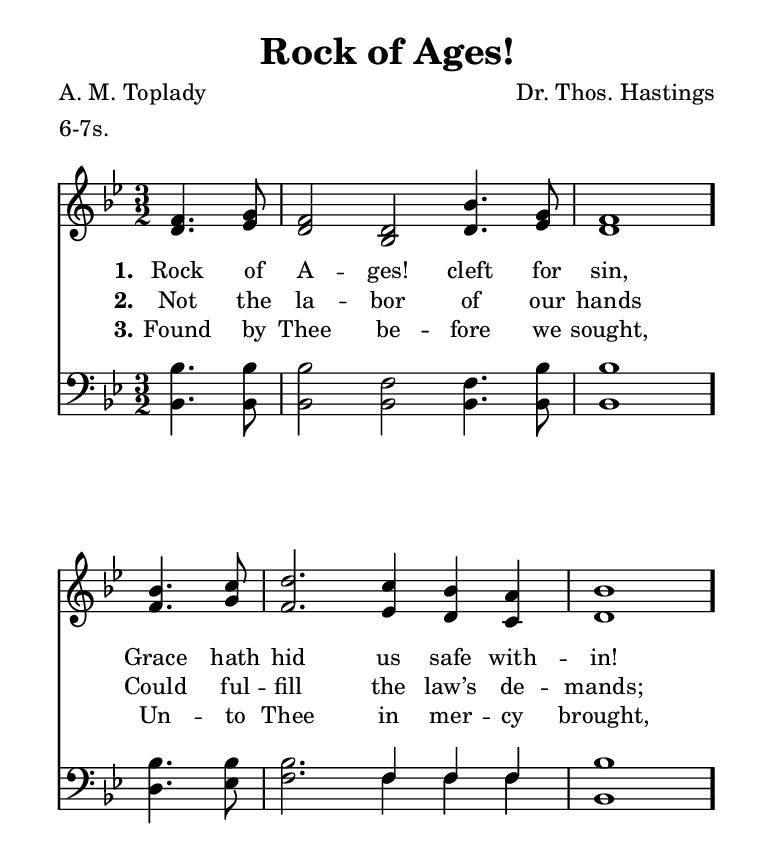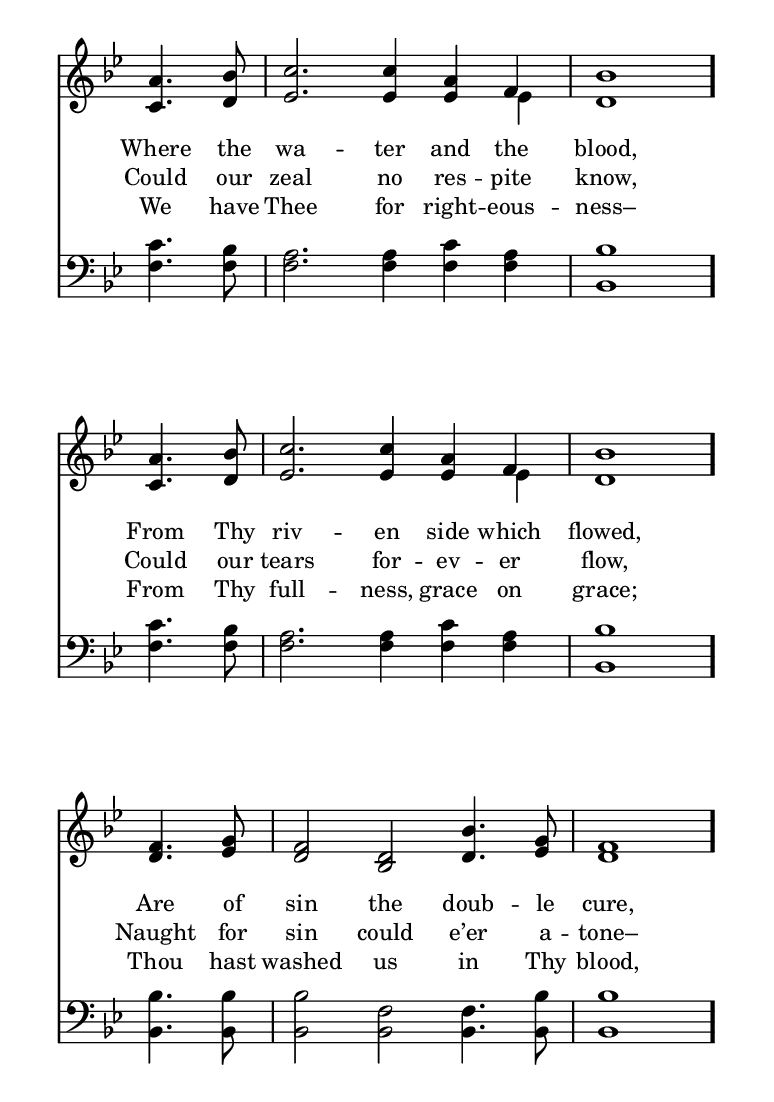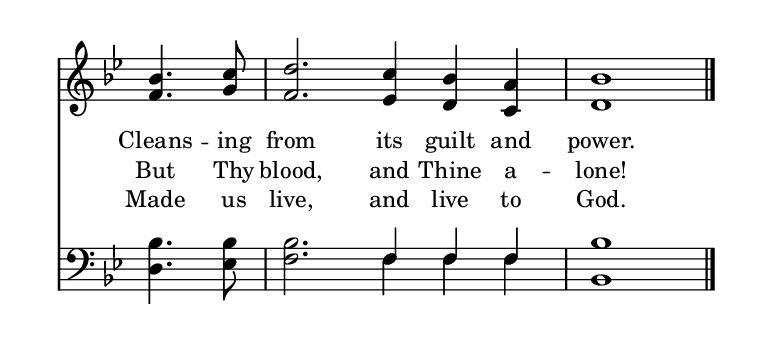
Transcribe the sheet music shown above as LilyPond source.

\include "common/global.ily"
\paper {
  \include "common/paper.ily"
  ragged-bottom = ##t
  system-system-spacing.padding = 11
}

\header{
  %gospel
  hymnnumber = "259"
  title = "Rock of Ages!"
  tunename = "Toplady"
  meter = "6-7s."
  poet = "A. M. Toplady"
  composer = "Dr. Thos. Hastings"
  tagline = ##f
}

global = {
  \include "common/overrides.ily"
  \override Staff.TimeSignature.style = #'numbered
  \time 3/2
  \override Score.MetronomeMark.transparent = ##t % hide all fermata changes too
  \tempo 2=70
  \key bes \major
  \partial 2
  \autoBeamOff
}

patternA = { c4. c8 | c2 c c4. c8 | c1 }
patternB = { c4. c8 | c2. c4 c c | c1 }

notesSoprano = {
\global
\relative c' {

  \changePitch \patternA { f g | f d bes' g | f }
  \changePitch \patternB { bes c | d c bes a | bes }
  \changePitch \patternB { a bes | c c a f | bes}
  \changePitch \patternB { a bes | c c a f | bes}
  \changePitch \patternA { f g | f d bes' g | f }
  \changePitch \patternB { bes c | d c bes a | bes }

  \bar "|."

}
}

notesAlto = {
\global
\relative e' {

  \changePitch \patternA { d ees | d bes d ees | d }
  \changePitch \patternB { f g | f ees d c | d }
  \changePitch \patternB { c d | ees ees ees ees | d }
  \changePitch \patternB { c d | ees ees ees ees | d }
  \changePitch \patternA { d ees | d bes d ees | d }
  \changePitch \patternB { f g | f ees d c | d }

}
}

notesTenor = {
\global
\relative a {

  \changePitch \patternA { bes bes | bes f f bes | bes }
  \changePitch \patternB { bes bes | bes f f f | bes }
  \changePitch \patternB { c bes | a a c a | bes }
  \changePitch \patternB { c bes | a a c a | bes }
  \changePitch \patternA { bes bes | bes f f bes | bes }
  \changePitch \patternB { bes bes | bes f f f | bes }

}
}

notesBass = {
\global
\relative f, {

  \changePitch \patternA { bes bes | bes bes bes bes | bes }
  \changePitch \patternB { d ees | f f f f | bes, }
  \changePitch \patternB { f' f | f f f f | bes, }
  \changePitch \patternB { f' f | f f f f | bes, }
  \changePitch \patternA { bes bes | bes bes bes bes | bes }
  \changePitch \patternB { d ees | f f f f | bes, }

}
}

wordsA = \lyricmode {
\set stanza = "1."

Rock of A -- ges! cleft for sin, \bar "."
Grace hath hid us safe with -- in! \bar "."
Where the wa -- ter and the blood, \bar "."
From Thy riv -- en side which flowed, \bar "."
Are of sin the doub -- le cure, \bar "."
Cleans -- ing from its guilt and power. \bar "."

}

wordsB = \lyricmode {
\set stanza = "2."

Not the la -- bor of our hands
Could ful -- fill the law’s de -- mands;
Could our zeal no res -- pite know,
Could our tears for -- ev -- er flow,
Naught for sin could e’er a -- tone–
But Thy blood, and Thine a -- lone!

}

wordsC = \lyricmode {
\set stanza = "3."

Found by Thee be -- fore we sought,
Un -- to Thee in mer -- cy brought,
We have Thee for right -- eous -- ness–
From Thy full -- ness, grace on grace;
Thou hast washed us in Thy blood,
Made us live, and live to God.

}

\score {
  \context ChoirStaff <<
    \context Staff = upper <<
      \set Staff.autoBeaming = ##f
      \set ChoirStaff.systemStartDelimiter = #'SystemStartBar
      \set ChoirStaff.printPartCombineTexts = ##f
      \partcombine #'(2 . 9) \notesSoprano \notesAlto
      \context NullVoice = sopranos { \voiceOne << \notesSoprano >> }
      \context Lyrics = one   \lyricsto sopranos \wordsA
      \context Lyrics = two   \lyricsto sopranos \wordsB
      \context Lyrics = three \lyricsto sopranos \wordsC
    >>
    \context Staff = men <<
      \set Staff.autoBeaming = ##f
      \clef bass
      \set ChoirStaff.printPartCombineTexts = ##f
      \partcombine #'(2 . 9) \notesTenor \notesBass
    >>
  >>
  \layout {
    \include "common/layout.ily"
  }
  \midi{
    \include "common/midi.ily"
  }
}

\version "2.19.49"  % necessary for upgrading to future LilyPond versions.

% vi:set et ts=2 sw=2 ai nocindent syntax=lilypond:
